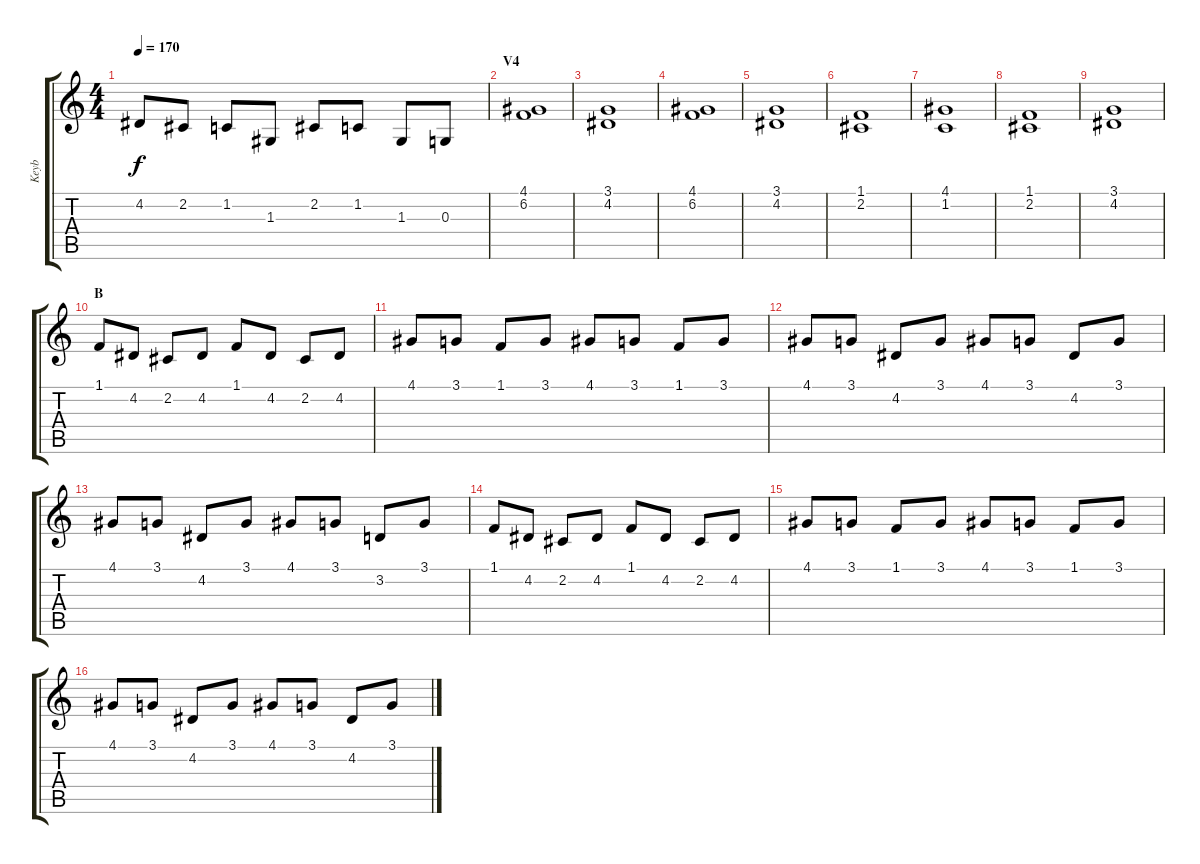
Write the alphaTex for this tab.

\track ("Keyb" "Keyb") {instrument lead3calliope}
\staff {score tabs}
\tuning (E4 B3 G3 D3 A2 E2) {hide}
\ts (4 4)
\tempo 170
\clef g2
\ks c
4.2.8{dy f} 2.2.8 1.2.8 1.3.8 2.2.8 1.2.8 1.3.8 0.3.8 |
\section ("" "V4")
(4.1 6.2).1{volume 7 instrument lead3calliope} |
(3.1 4.2).1 |
(4.1 6.2).1 |
(3.1 4.2).1 |
(1.1 2.2).1 |
(4.1 1.2).1 |
(1.1 2.2).1 |
(3.1 4.2).1 |
\section ("" "B")
1.1.8{volume 7 instrument harpsichord} 4.2.8 2.2.8 4.2.8 1.1.8 4.2.8 2.2.8 4.2.8 |
4.1.8 3.1.8 1.1.8 3.1.8 4.1.8 3.1.8 1.1.8 3.1.8 |
4.1.8 3.1.8 4.2.8 3.1.8 4.1.8 3.1.8 4.2.8 3.1.8 |
4.1.8 3.1.8 4.2.8 3.1.8 4.1.8 3.1.8 3.2.8 3.1.8 |
1.1.8 4.2.8 2.2.8 4.2.8 1.1.8 4.2.8 2.2.8 4.2.8 |
4.1.8 3.1.8 1.1.8 3.1.8 4.1.8 3.1.8 1.1.8 3.1.8 |
4.1.8 3.1.8 4.2.8 3.1.8 4.1.8 3.1.8 4.2.8 3.1.8
